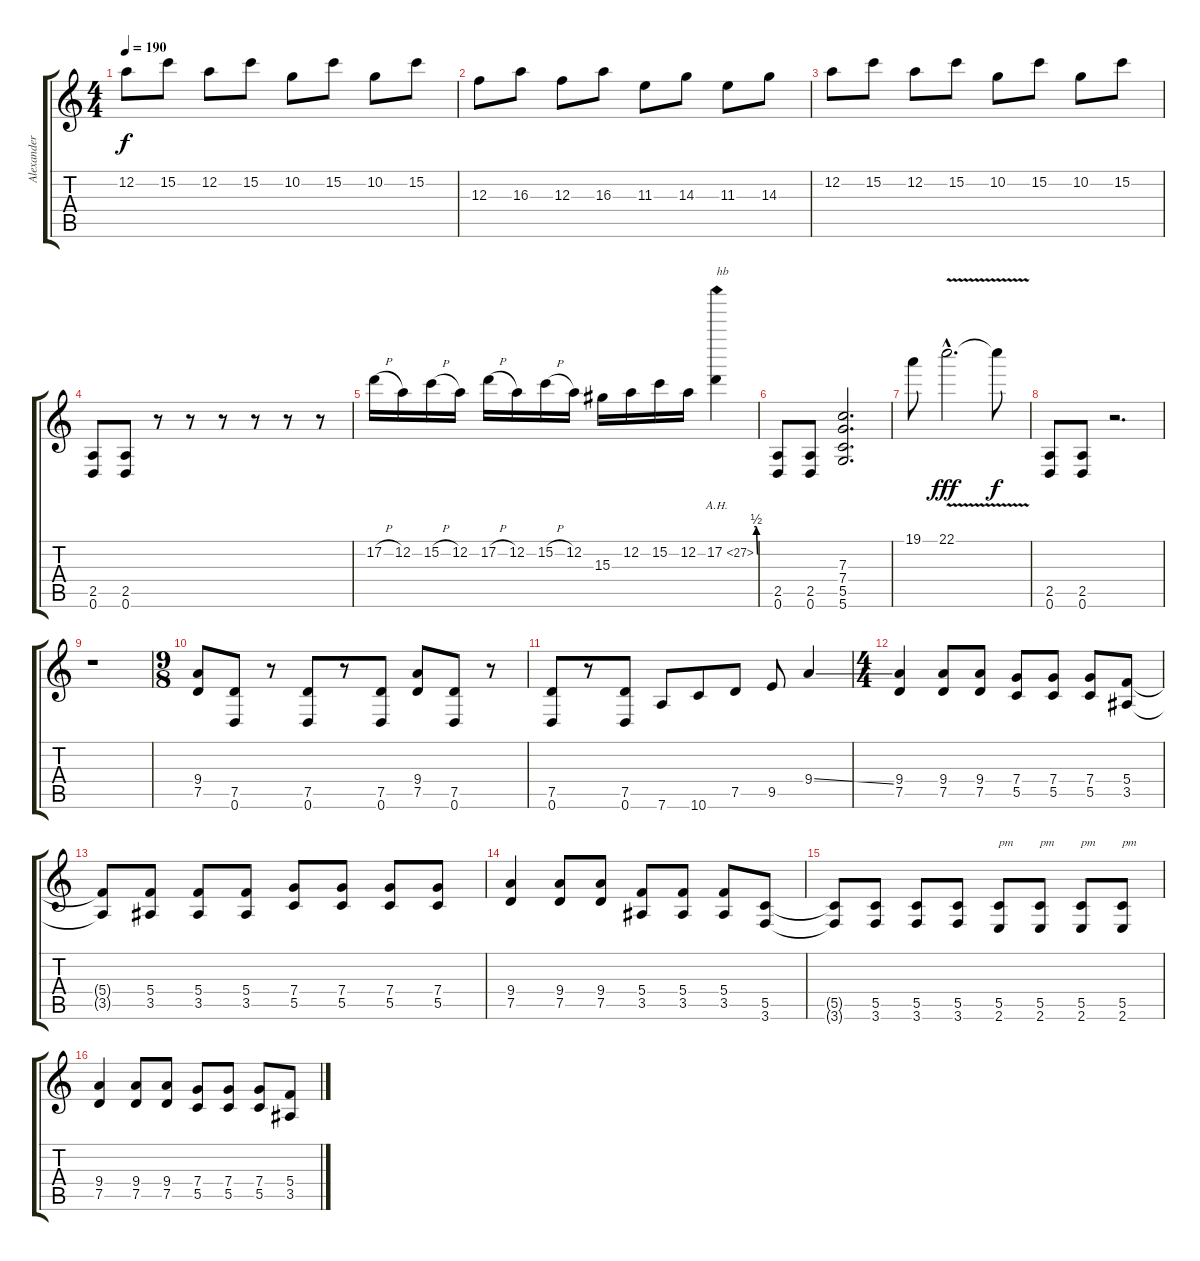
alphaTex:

\track ("Alexander Kuoppala" "Alexander ") {instrument distortionguitar}
\staff {score tabs}
\tuning (D4 A3 F3 C3 G2 D2) {hide}
\ts (4 4)
\tempo 190
\clef g2
\ks c
12.2.8{dy f} 15.2.8 12.2.8 15.2.8 10.2.8 15.2.8 10.2.8 15.2.8 |
12.3.8 16.3.8 12.3.8 16.3.8 11.3.8 14.3.8 11.3.8 14.3.8 |
12.2.8 15.2.8 12.2.8 15.2.8 10.2.8 15.2.8 10.2.8 15.2.8 |
(2.5 0.6).8{instrument distortionguitar} (2.5 0.6).8 r.8 r.8 r.8 r.8 r.8 r.8 |
17.2{h}.16 12.2.16 15.2{h}.16 12.2.16 17.2{h}.16 12.2.16 15.2{h}.16 12.2.16 15.3.16 12.2.16 15.2.16 12.2.16 17.2{be (custom 0 0 15 0 30 2 60 2) ah 10}.4{txt "hb"} |
(2.5 0.6).8 (2.5 0.6).8 (7.3 7.4 5.5 5.6).2{d} |
19.1.8 22.1{v hac}.2{d dy fff} 22.1{t}.8{dy f} |
(2.5 0.6).8{instrument distortionguitar} (2.5 0.6).8 r.2{d} |
r.1 |
\ts (9 8)
(9.4 7.5).8 (7.5 0.6).8 r.8 (7.5 0.6).8 r.8 (7.5 0.6).8 (9.4 7.5).8 (7.5 0.6).8 r.8 |
(7.5 0.6).8 r.8 (7.5 0.6).8 7.6.8 10.6.8 7.5.8 9.5.8 9.4{ss}.4 |
\ts (4 4)
(9.4 7.5).4 (9.4 7.5).8 (9.4 7.5).8 (7.4 5.5).8 (7.4 5.5).8 (7.4 5.5).8 (5.4 3.5).8 |
(5.4{t} 3.5{t}).8 (5.4 3.5).8 (5.4 3.5).8 (5.4 3.5).8 (7.4 5.5).8 (7.4 5.5).8 (7.4 5.5).8 (7.4 5.5).8 |
(9.4 7.5).4 (9.4 7.5).8 (9.4 7.5).8 (5.4 3.5).8 (5.4 3.5).8 (5.4 3.5).8 (5.5 3.6).8 |
(5.5{t} 3.6{t}).8 (5.5 3.6).8 (5.5 3.6).8 (5.5 3.6).8 (5.5 2.6).8{txt "pm"} (5.5 2.6).8{txt "pm"} (5.5 2.6).8{txt "pm"} (5.5 2.6).8{txt "pm"} |
(9.4 7.5).4 (9.4 7.5).8 (9.4 7.5).8 (7.4 5.5).8 (7.4 5.5).8 (7.4 5.5).8 (5.4 3.5).8
